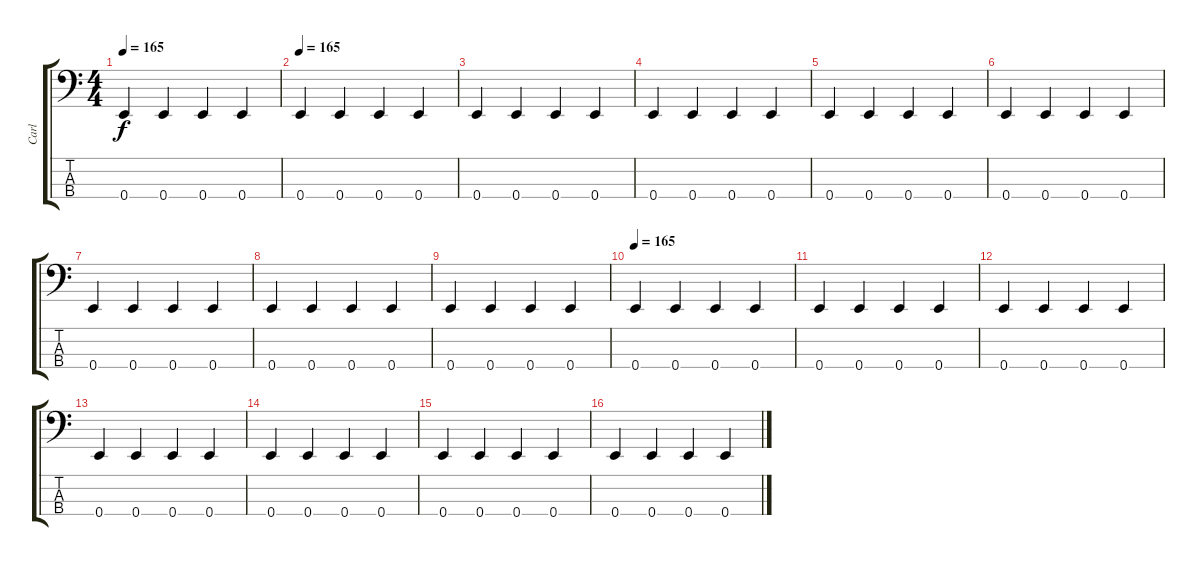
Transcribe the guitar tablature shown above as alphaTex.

\track ("Carl" "Carl") {instrument fretlessbass}
\staff {score tabs}
\tuning (G2 D2 A1 E1) {hide}
\ts (4 4)
\tempo 165
\clef f4
\ks c
0.4.4{dy f} 0.4.4 0.4.4 0.4.4 |
\tempo 165
0.4.4 0.4.4 0.4.4 0.4.4 |
0.4.4 0.4.4 0.4.4 0.4.4 |
0.4.4 0.4.4 0.4.4 0.4.4 |
0.4.4 0.4.4 0.4.4 0.4.4 |
0.4.4 0.4.4 0.4.4 0.4.4 |
0.4.4 0.4.4 0.4.4 0.4.4 |
0.4.4 0.4.4 0.4.4 0.4.4 |
0.4.4 0.4.4 0.4.4 0.4.4 |
\tempo 165
0.4.4 0.4.4 0.4.4 0.4.4 |
0.4.4 0.4.4 0.4.4 0.4.4 |
0.4.4 0.4.4 0.4.4 0.4.4 |
0.4.4 0.4.4 0.4.4 0.4.4 |
0.4.4 0.4.4 0.4.4 0.4.4 |
0.4.4 0.4.4 0.4.4 0.4.4 |
0.4.4 0.4.4 0.4.4 0.4.4
